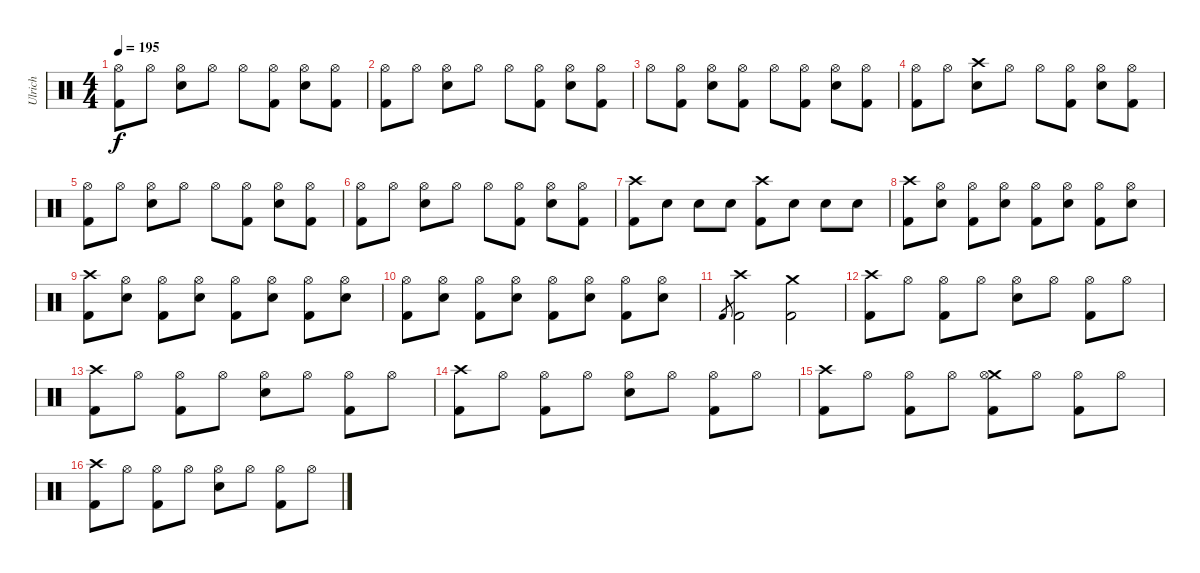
\track ("Ulrich" "Ulrich") {instrument percussion}
\staff {score}
\articulation defaults
\ts (4 4)
\tempo 195
\clef neutral
\ks c
("Hi-Hat (open)" "Kick (hit) 2").8{dy f} "Hi-Hat (open)".8 ("Hi-Hat (open)" "Snare (hit) 2").8 "Hi-Hat (open)".8 "Hi-Hat (open)".8 ("Hi-Hat (open)" "Kick (hit) 2").8 ("Hi-Hat (open)" "Snare (hit) 2").8 ("Hi-Hat (open)" "Kick (hit) 2").8 |
("Hi-Hat (open)" "Kick (hit) 2").8 "Hi-Hat (open)".8 ("Hi-Hat (open)" "Snare (hit) 2").8 "Hi-Hat (open)".8 "Hi-Hat (open)".8 ("Hi-Hat (open)" "Kick (hit) 2").8 ("Hi-Hat (open)" "Snare (hit) 2").8 ("Hi-Hat (open)" "Kick (hit) 2").8 |
"Hi-Hat (open)".8 ("Hi-Hat (open)" "Kick (hit) 2").8 ("Hi-Hat (open)" "Snare (hit) 2").8 ("Hi-Hat (open)" "Kick (hit) 2").8 "Hi-Hat (open)".8 ("Hi-Hat (open)" "Kick (hit) 2").8 ("Hi-Hat (open)" "Snare (hit) 2").8 ("Hi-Hat (open)" "Kick (hit) 2").8 |
("Hi-Hat (open)" "Kick (hit) 2").8 "Hi-Hat (open)".8 ("Crash high (hit)" "Snare (hit) 2").8 "Hi-Hat (open)".8 "Hi-Hat (open)".8 ("Hi-Hat (open)" "Kick (hit) 2").8 ("Hi-Hat (open)" "Snare (hit) 2").8 ("Hi-Hat (open)" "Kick (hit) 2").8 |
("Hi-Hat (open)" "Kick (hit) 2").8 "Hi-Hat (open)".8 ("Hi-Hat (open)" "Snare (hit) 2").8 "Hi-Hat (open)".8 "Hi-Hat (open)".8 ("Hi-Hat (open)" "Kick (hit) 2").8 ("Hi-Hat (open)" "Snare (hit) 2").8 ("Hi-Hat (open)" "Kick (hit) 2").8 |
("Hi-Hat (open)" "Kick (hit) 2").8 "Hi-Hat (open)".8 ("Hi-Hat (open)" "Snare (hit) 2").8 "Hi-Hat (open)".8 "Hi-Hat (open)".8 ("Hi-Hat (open)" "Kick (hit) 2").8 ("Hi-Hat (open)" "Snare (hit) 2").8 ("Hi-Hat (open)" "Kick (hit) 2").8 |
("Crash high (hit)" "Kick (hit) 2").8 "Snare (hit) 2".8 "Snare (hit) 2".8 "Snare (hit) 2".8 ("Crash high (hit)" "Kick (hit) 2").8 "Snare (hit) 2".8 "Snare (hit) 2".8 "Snare (hit) 2".8 |
("Crash high (hit)" "Kick (hit) 2").8 ("Hi-Hat (open)" "Snare (hit) 2").8 ("Hi-Hat (open)" "Kick (hit) 2").8 ("Hi-Hat (open)" "Snare (hit) 2").8 ("Hi-Hat (open)" "Kick (hit) 2").8 ("Hi-Hat (open)" "Snare (hit) 2").8 ("Hi-Hat (open)" "Kick (hit) 2").8 ("Hi-Hat (open)" "Snare (hit) 2").8 |
("Crash high (hit)" "Kick (hit) 2").8 ("Hi-Hat (open)" "Snare (hit) 2").8 ("Hi-Hat (open)" "Kick (hit) 2").8 ("Hi-Hat (open)" "Snare (hit) 2").8 ("Hi-Hat (open)" "Kick (hit) 2").8 ("Hi-Hat (open)" "Snare (hit) 2").8 ("Hi-Hat (open)" "Kick (hit) 2").8 ("Hi-Hat (open)" "Snare (hit) 2").8 |
("Hi-Hat (open)" "Kick (hit) 2").8 ("Hi-Hat (open)" "Snare (hit) 2").8 ("Hi-Hat (open)" "Kick (hit) 2").8 ("Hi-Hat (open)" "Snare (hit) 2").8 ("Hi-Hat (open)" "Kick (hit) 2").8 ("Hi-Hat (open)" "Snare (hit) 2").8 ("Hi-Hat (open)" "Kick (hit) 2").8 ("Hi-Hat (open)" "Snare (hit) 2").8 |
"Kick (hit) 2".8{gr} ("Crash high (hit)" "Kick (hit) 2").2 ("Crash medium (hit)" "Kick (hit) 2").2 |
("Crash high (hit)" "Kick (hit) 2").8 "Hi-Hat (open)".8 ("Hi-Hat (open)" "Kick (hit) 2").8 "Hi-Hat (open)".8 ("Hi-Hat (open)" "Snare (hit) 2").8 "Hi-Hat (open)".8 ("Hi-Hat (open)" "Kick (hit) 2").8 "Hi-Hat (open)".8 |
("Crash high (hit)" "Kick (hit) 2").8 "Hi-Hat (open)".8 ("Hi-Hat (open)" "Kick (hit) 2").8 "Hi-Hat (open)".8 ("Hi-Hat (open)" "Snare (hit) 2").8 "Hi-Hat (open)".8 ("Hi-Hat (open)" "Kick (hit) 2").8 "Hi-Hat (open)".8 |
("Crash high (hit)" "Kick (hit) 2").8 "Hi-Hat (open)".8 ("Hi-Hat (open)" "Kick (hit) 2").8 "Hi-Hat (open)".8 ("Hi-Hat (open)" "Snare (hit) 2").8 "Hi-Hat (open)".8 ("Hi-Hat (open)" "Kick (hit) 2").8 "Hi-Hat (open)".8 |
("Crash high (hit)" "Kick (hit) 2").8 "Hi-Hat (open)".8 ("Hi-Hat (open)" "Kick (hit) 2").8 "Hi-Hat (open)".8 ("Crash medium (hit)" "Hi-Hat (open)" "Kick (hit) 2").8 "Hi-Hat (open)".8 ("Hi-Hat (open)" "Kick (hit) 2").8 "Hi-Hat (open)".8 |
("Crash high (hit)" "Kick (hit) 2").8 "Hi-Hat (open)".8 ("Hi-Hat (open)" "Kick (hit) 2").8 "Hi-Hat (open)".8 ("Hi-Hat (open)" "Snare (hit) 2").8 "Hi-Hat (open)".8 ("Hi-Hat (open)" "Kick (hit) 2").8 "Hi-Hat (open)".8
